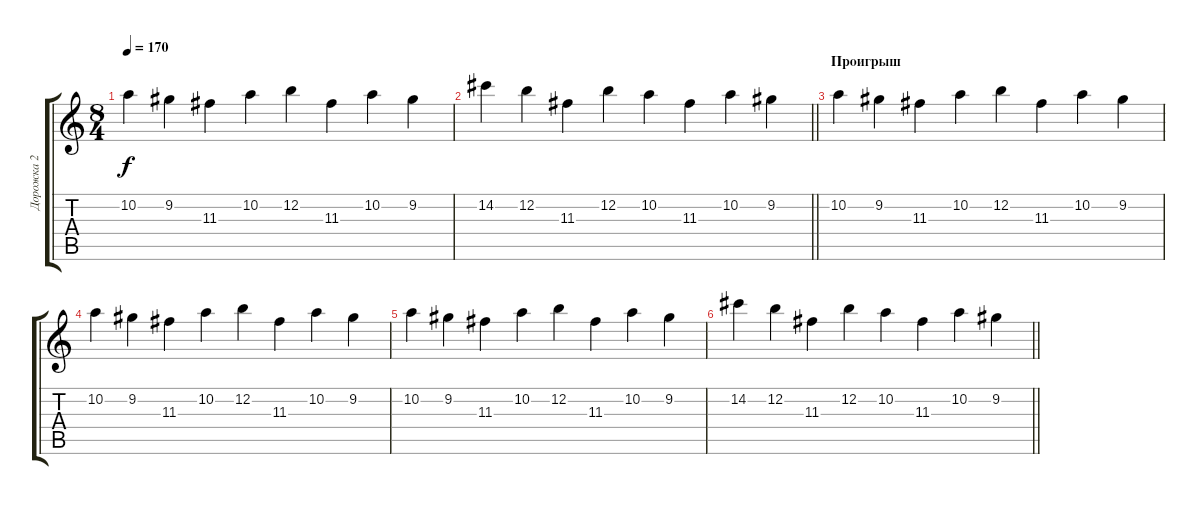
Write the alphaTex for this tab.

\track ("Дорожка 2" "Дорожка 2") {instrument distortionguitar}
\staff {score tabs}
\tuning (E4 B3 G3 D3 A2 E2) {hide}
\ts (8 4)
\tempo 170
\clef g2
\ks c
10.2.4{dy f} 9.2.4 11.3.4 10.2.4 12.2.4 11.3.4 10.2.4 9.2.4 |
\barLineRight lightlight
14.2.4 12.2.4 11.3.4 12.2.4 10.2.4 11.3.4 10.2.4 9.2.4 |
\section ("" "Проигрыш")
10.2.4 9.2.4 11.3.4 10.2.4 12.2.4 11.3.4 10.2.4 9.2.4 |
10.2.4 9.2.4 11.3.4 10.2.4 12.2.4 11.3.4 10.2.4 9.2.4 |
10.2.4 9.2.4 11.3.4 10.2.4 12.2.4 11.3.4 10.2.4 9.2.4 |
\barLineRight lightlight
14.2.4 12.2.4 11.3.4 12.2.4 10.2.4 11.3.4 10.2.4 9.2.4
